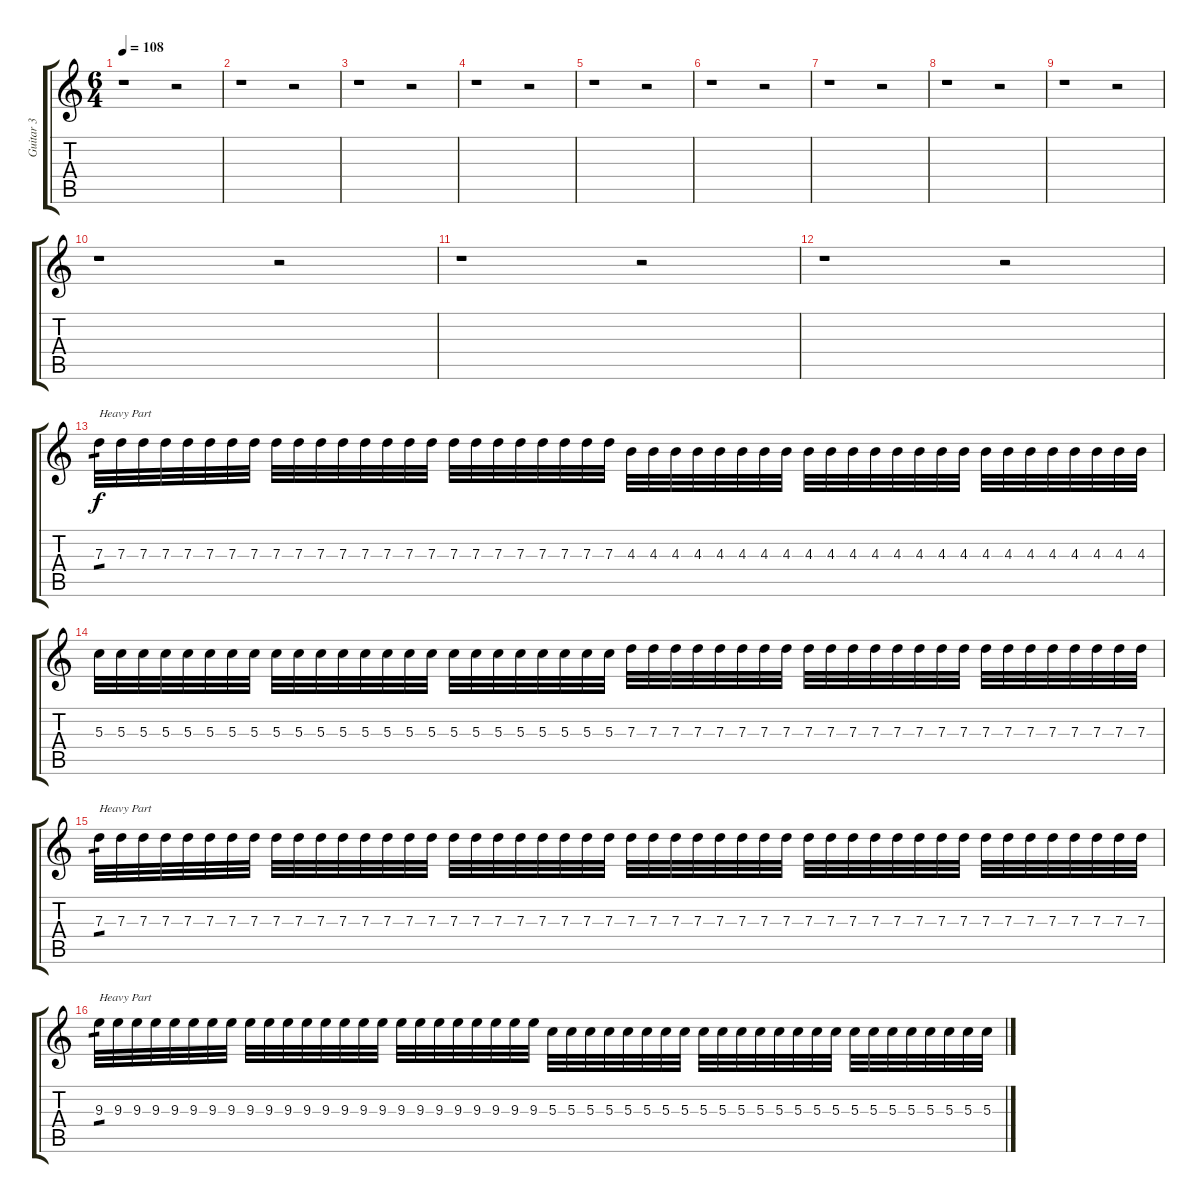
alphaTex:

\track ("Guitar 3" "Guitar 3") {instrument distortionguitar}
\staff {score tabs}
\tuning (E4 B3 G3 D3 A2 E2) {hide}
\ts (6 4)
\tempo 108
\clef g2
\ks c
r.1{dy f} r.2 |
r.1 r.2 |
r.1 r.2 |
r.1 r.2 |
r.1 r.2 |
r.1 r.2 |
r.1 r.2 |
r.1 r.2 |
r.1 r.2 |
r.1 r.2 |
r.1 r.2 |
r.1 r.2 |
7.3.32{txt "Heavy Part" tp 1} 7.3.32 7.3.32 7.3.32 7.3.32 7.3.32 7.3.32 7.3.32 7.3.32 7.3.32 7.3.32 7.3.32 7.3.32 7.3.32 7.3.32 7.3.32 7.3.32 7.3.32 7.3.32 7.3.32 7.3.32 7.3.32 7.3.32 7.3.32 4.3.32 4.3.32 4.3.32 4.3.32 4.3.32 4.3.32 4.3.32 4.3.32 4.3.32 4.3.32 4.3.32 4.3.32 4.3.32 4.3.32 4.3.32 4.3.32 4.3.32 4.3.32 4.3.32 4.3.32 4.3.32 4.3.32 4.3.32 4.3.32 |
5.3.32 5.3.32 5.3.32 5.3.32 5.3.32 5.3.32 5.3.32 5.3.32 5.3.32 5.3.32 5.3.32 5.3.32 5.3.32 5.3.32 5.3.32 5.3.32 5.3.32 5.3.32 5.3.32 5.3.32 5.3.32 5.3.32 5.3.32 5.3.32 7.3.32 7.3.32 7.3.32 7.3.32 7.3.32 7.3.32 7.3.32 7.3.32 7.3.32 7.3.32 7.3.32 7.3.32 7.3.32 7.3.32 7.3.32 7.3.32 7.3.32 7.3.32 7.3.32 7.3.32 7.3.32 7.3.32 7.3.32 7.3.32 |
7.3.32{txt "Heavy Part" tp 1} 7.3.32 7.3.32 7.3.32 7.3.32 7.3.32 7.3.32 7.3.32 7.3.32 7.3.32 7.3.32 7.3.32 7.3.32 7.3.32 7.3.32 7.3.32 7.3.32 7.3.32 7.3.32 7.3.32 7.3.32 7.3.32 7.3.32 7.3.32 7.3.32 7.3.32 7.3.32 7.3.32 7.3.32 7.3.32 7.3.32 7.3.32 7.3.32 7.3.32 7.3.32 7.3.32 7.3.32 7.3.32 7.3.32 7.3.32 7.3.32 7.3.32 7.3.32 7.3.32 7.3.32 7.3.32 7.3.32 7.3.32 |
9.3.32{txt "Heavy Part" tp 1} 9.3.32 9.3.32 9.3.32 9.3.32 9.3.32 9.3.32 9.3.32 9.3.32 9.3.32 9.3.32 9.3.32 9.3.32 9.3.32 9.3.32 9.3.32 9.3.32 9.3.32 9.3.32 9.3.32 9.3.32 9.3.32 9.3.32 9.3.32 5.3.32 5.3.32 5.3.32 5.3.32 5.3.32 5.3.32 5.3.32 5.3.32 5.3.32 5.3.32 5.3.32 5.3.32 5.3.32 5.3.32 5.3.32 5.3.32 5.3.32 5.3.32 5.3.32 5.3.32 5.3.32 5.3.32 5.3.32 5.3.32
